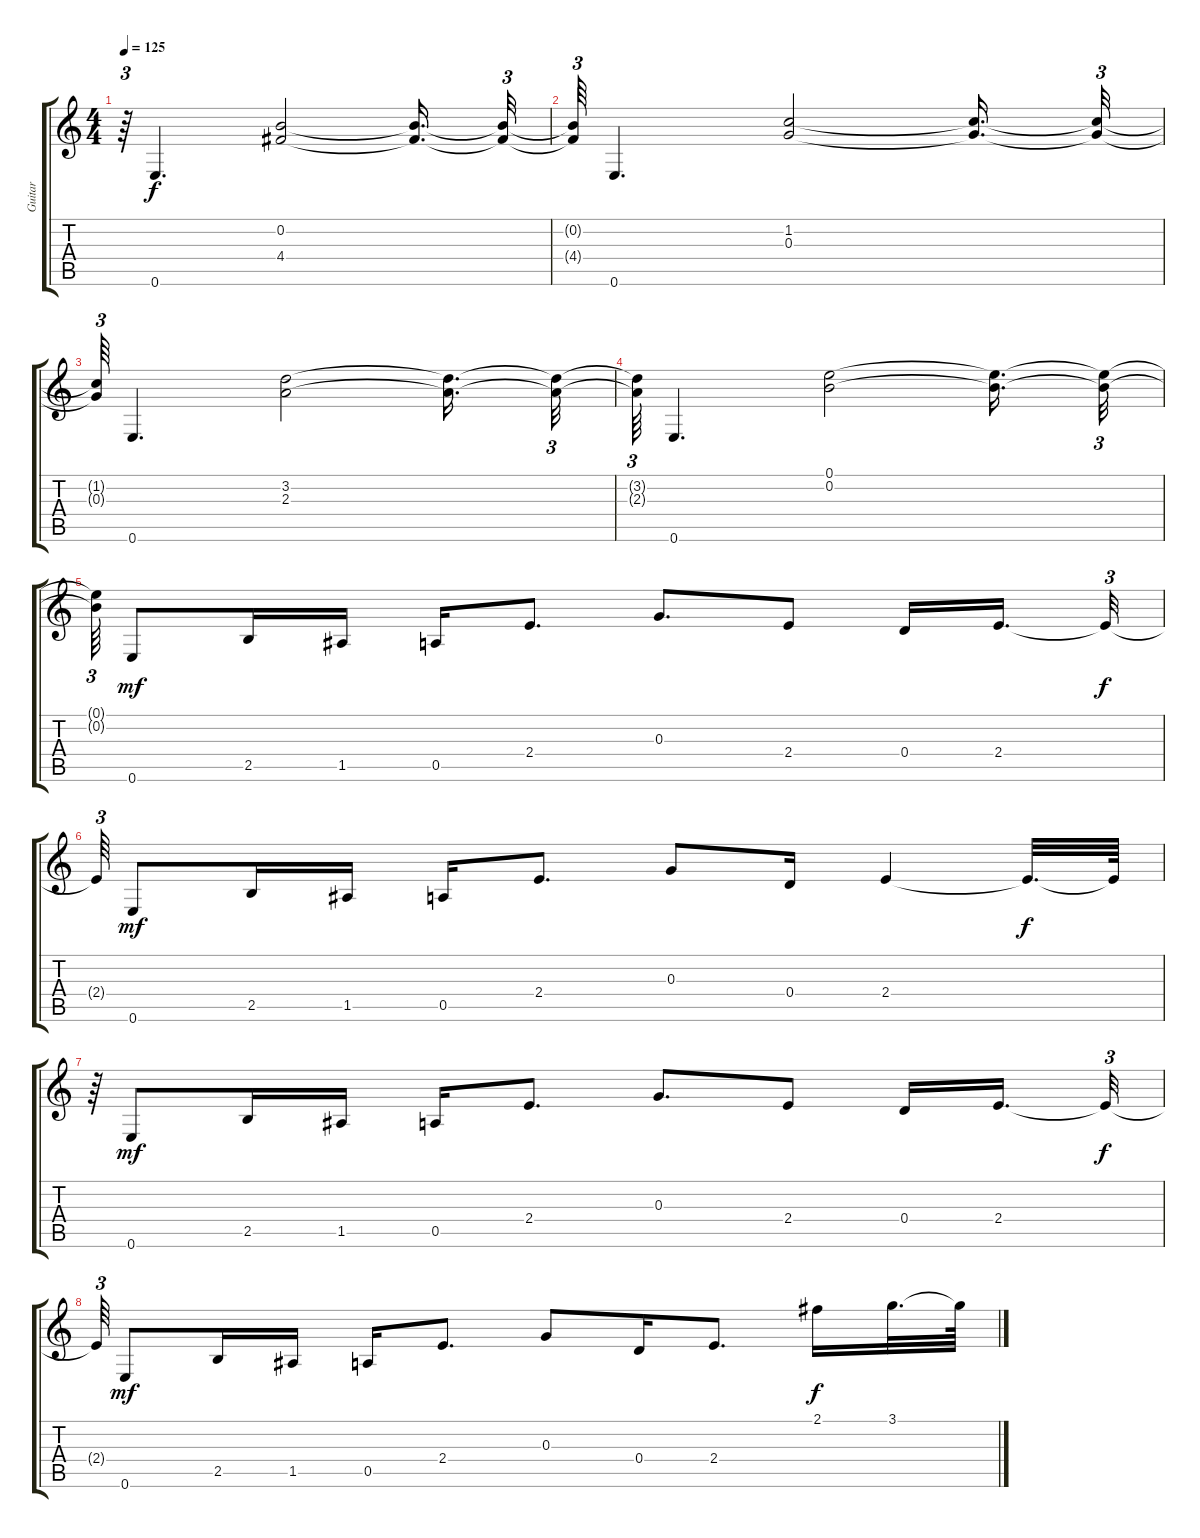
\track ("Guitar" "Guitar") {instrument distortionguitar}
\staff {score tabs}
\tuning (E4 B3 G3 D3 A2 E2) {hide}
\ts (4 4)
\tempo 125
\clef g2
\ks c
r.64{tu (3 2) dy f} 0.6.4{d} (0.2 4.4).2 (0.2{t} 4.4{t}).16{d} (0.2{t} 4.4{t}).32{tu (3 2)} |
(0.2{t} 4.4{t}).64{tu (3 2)} 0.6.4{d} (1.2 0.3).2 (1.2{t} 0.3{t}).16{d} (1.2{t} 0.3{t}).32{tu (3 2)} |
(1.2{t} 0.3{t}).64{tu (3 2)} 0.6.4{d} (3.2 2.3).2 (3.2{t} 2.3{t}).16{d} (3.2{t} 2.3{t}).32{tu (3 2)} |
(3.2{t} 2.3{t}).64{tu (3 2)} 0.6.4{d} (0.1 0.2).2 (0.1{t} 0.2{t}).16{d} (0.1{t} 0.2{t}).32{tu (3 2)} |
(0.1{t} 0.2{t}).64{tu (3 2)} 0.6.8{dy mf} 2.5.16 1.5.16 0.5.16 2.4.8{d} 0.3.8{d} 2.4.8 0.4.16 2.4.16{d beam splitsecondary} 2.4{t}.32{tu (3 2) dy f} |
2.4{t}.64{tu (3 2)} 0.6.8{dy mf} 2.5.16 1.5.16 0.5.16 2.4.8{d} 0.3.8 0.4.16 2.4.4 2.4{t}.32{d dy f} 2.4{t}.64 |
r.64{tu (3 2)} 0.6.8{dy mf} 2.5.16 1.5.16 0.5.16 2.4.8{d} 0.3.8{d} 2.4.8 0.4.16 2.4.16{d beam splitsecondary} 2.4{t}.32{tu (3 2) dy f} |
2.4{t}.64{tu (3 2)} 0.6.8{dy mf} 2.5.16 1.5.16 0.5.16 2.4.8{d} 0.3.8 0.4.16 2.4.8{d} 2.1.16{dy f} 3.1.32{d} 3.1{t}.64
